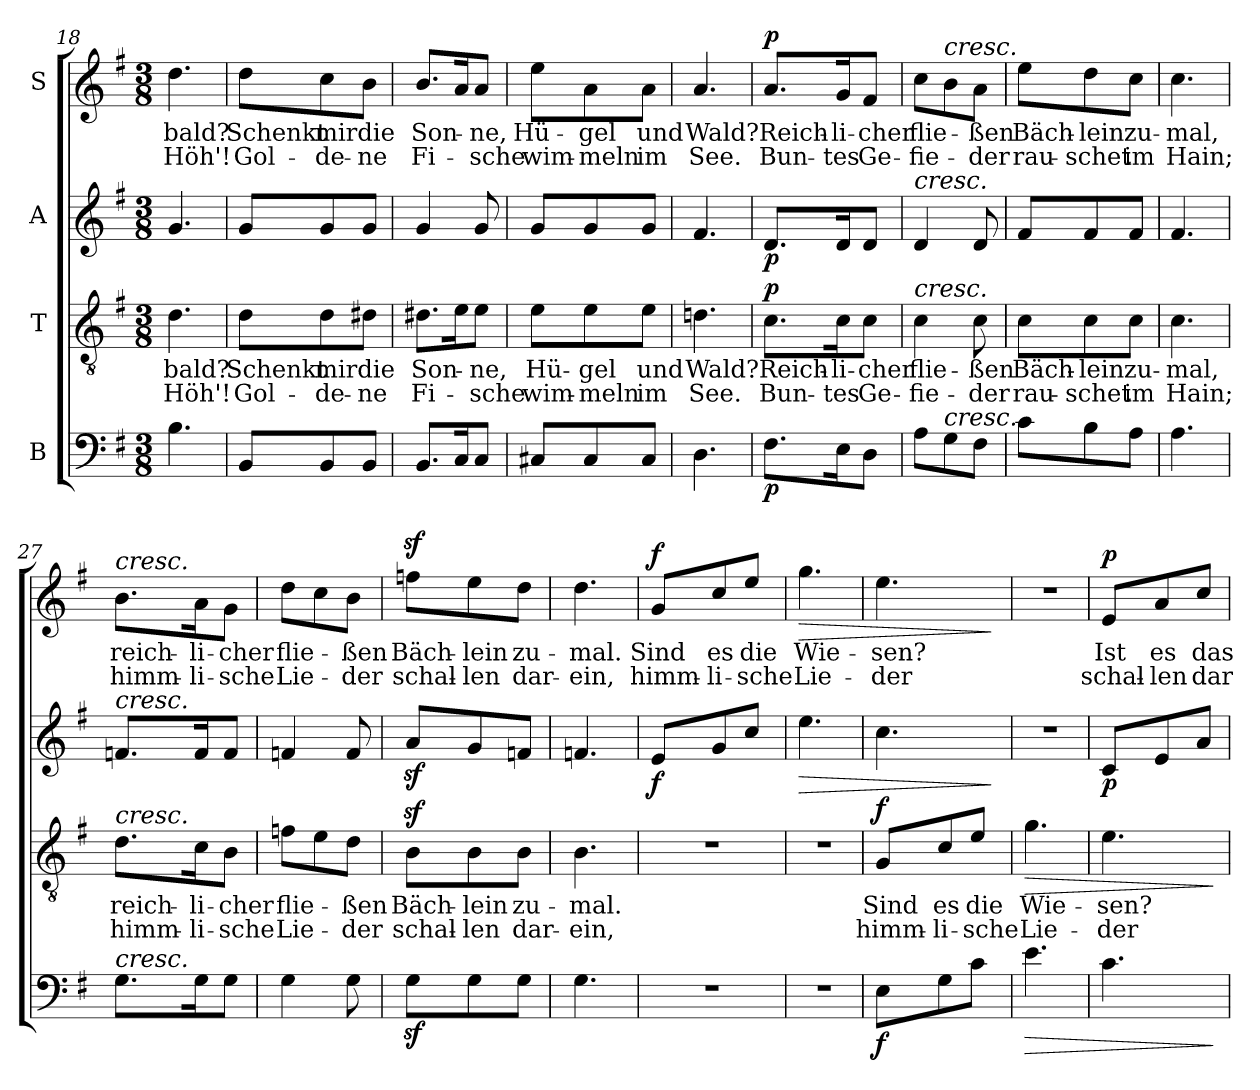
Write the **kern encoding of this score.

**kern	**dynam	**kern	**text	**text	**dynam	**kern	**dynam	**kern	**text	**text	**dynam
*part4	*part4	*part3	*part3	*part3	*part3	*part2	*part2	*part1	*part1	*part1	*part1
*staff4	*staff4	*staff3	*staff3	*staff3	*staff3	*staff2	*staff2	*staff1	*staff1	*staff1	*staff1
*I"B	*	*I"T	*	*	*	*I"A	*	*I"S	*	*	*
*clefF4	*	*clefGv2	*	*	*	*clefG2	*	*clefG2	*	*	*
*k[f#]	*	*k[f#]	*	*	*	*k[f#]	*	*k[f#]	*	*	*
*M3/8	*	*M3/8	*	*	*	*M3/8	*	*M3/8	*	*	*
=18	=18	=18	=18	=18	=18	=18	=18	=18	=18	=18	=18
!	!	!	!LO:LY:b	!LO:LY:b	!	!	!	!	!LO:LY:b	!LO:LY:b	!
4.B\	.	4.d\	bald?	Höh'!	.	4.g/	.	4.dd\	bald?	Höh'!	.
=19	=19	=19	=19	=19	=19	=19	=19	=19	=19	=19	=19
!	!	!	!LO:LY:b	!LO:LY:b	!	!	!	!	!LO:LY:b	!LO:LY:b	!
8BB/L	.	8d\L	Schenkt	Gol-	.	8g/L	.	8dd\L	Schenkt	Gol-	.
!	!	!	!LO:LY:b	!LO:LY:b	!	!	!	!	!LO:LY:b	!LO:LY:b	!
8BB/	.	8d\	mir	-de-	.	8g/	.	8cc\	mir	-de-	.
!	!	!	!LO:LY:b	!LO:LY:b	!	!	!	!	!LO:LY:b	!LO:LY:b	!
8BB/J	.	8d#X\J	die	-ne	.	8g/J	.	8b\J	die	-ne	.
=20	=20	=20	=20	=20	=20	=20	=20	=20	=20	=20	=20
!	!	!	!LO:LY:b	!LO:LY:b	!	!	!	!	!LO:LY:b	!LO:LY:b	!
8.BB/L	.	8.d#X\L	Son-	Fi-	.	4g/	.	8.b/L	Son-	Fi-	.
16C/K	.	16e\K	.	.	.	.	.	16a/K	.	.	.
!	!	!	!LO:LY:b	!LO:LY:b	!	!	!	!	!LO:LY:b	!LO:LY:b	!
8C/J	.	8e\J	-ne,	-sche	.	8g/	.	8a/J	-ne,	-sche	.
=21	=21	=21	=21	=21	=21	=21	=21	=21	=21	=21	=21
!	!	!	!LO:LY:b	!LO:LY:b	!	!	!	!	!LO:LY:b	!LO:LY:b	!
8C#X/L	.	8e\L	Hü-	wim-	.	8g/L	.	8ee\L	Hü-	wim-	.
!	!	!	!LO:LY:b	!LO:LY:b	!	!	!	!	!LO:LY:b	!LO:LY:b	!
8C#/	.	8e\	-gel	-meln	.	8g/	.	8a\	-gel	-meln	.
!	!	!	!LO:LY:b	!LO:LY:b	!	!	!	!	!LO:LY:b	!LO:LY:b	!
8C#/J	.	8e\J	und	im	.	8g/J	.	8a\J	und	im	.
=22	=22	=22	=22	=22	=22	=22	=22	=22	=22	=22	=22
!	!	!	!LO:LY:b	!LO:LY:b	!	!	!	!	!LO:LY:b	!LO:LY:b	!
4.D\	.	4.dn\	Wald?	See.	.	4.f#/	.	4.a/	Wald?	See.	.
!!LO:LB:g=z
=23	=23	=23	=23	=23	=23	=23	=23	=23	=23	=23	=23
!	!LO:DY:b	!	!LO:LY:b	!LO:LY:b	!LO:DY:b	!	!LO:DY:b	!	!LO:LY:b	!LO:LY:b	!LO:DY:b
8.F#\L	p	8.c\L	Reich-	Bun-	p	8.d/L	p	8.a/L	Reich-	Bun-	p
!	!	!	!LO:LY:b	!LO:LY:b	!	!	!	!	!LO:LY:b	!LO:LY:b	!
16E\K	.	16c\K	-li-	-tes	.	16d/K	.	16g/K	-li-	-tes	.
!	!	!	!LO:LY:b	!LO:LY:b	!	!	!	!	!LO:LY:b	!LO:LY:b	!
8D\J	.	8c\J	-cher	Ge-	.	8d/J	.	8f#/J	-cher	Ge-	.
=24	=24	=24	=24	=24	=24	=24	=24	=24	=24	=24	=24
!	!	!	!	!	!	!LO:TX:a:i:t=cresc.	!	!	!	!	!
!	!	!LO:TX:a:i:t=cresc.	!	!	!	!	!	!	!	!	!
!	!	!	!LO:LY:b	!LO:LY:b	!	!	!	!	!LO:LY:b	!LO:LY:b	!
8A\L	.	4c\	flie-	-fie-	.	4d/	.	8cc\L	flie-	-fie-	.
!	!	!	!	!	!	!	!	!LO:TX:a:i:t=cresc.	!	!	!
!LO:TX:a:i:t=cresc.	!	!	!	!	!	!	!	!	!	!	!
8G\	.	.	.	.	.	.	.	8b\	.	.	.
!	!	!	!LO:LY:b	!LO:LY:b	!	!	!	!	!LO:LY:b	!LO:LY:b	!
8F#\J	.	8c\	-ßen	-der	.	8d/	.	8a\J	-ßen	-der	.
=25	=25	=25	=25	=25	=25	=25	=25	=25	=25	=25	=25
!	!	!	!LO:LY:b	!LO:LY:b	!	!	!	!	!LO:LY:b	!LO:LY:b	!
8c\L	.	8c\L	Bäch-	rau-	.	8f#/L	.	8ee\L	Bäch-	rau-	.
!	!	!	!LO:LY:b	!LO:LY:b	!	!	!	!	!LO:LY:b	!LO:LY:b	!
8B\	.	8c\	-lein	-schet	.	8f#/	.	8dd\	-lein	-schet	.
!	!	!	!LO:LY:b	!LO:LY:b	!	!	!	!	!LO:LY:b	!LO:LY:b	!
8A\J	.	8c\J	zu-	im	.	8f#/J	.	8cc\J	zu-	im	.
=26	=26	=26	=26	=26	=26	=26	=26	=26	=26	=26	=26
!	!	!	!LO:LY:b	!LO:LY:b	!	!	!	!	!LO:LY:b	!LO:LY:b	!
4.A\	.	4.c\	-mal,	Hain;	.	4.f#/	.	4.cc\	-mal,	Hain;	.
=27	=27	=27	=27	=27	=27	=27	=27	=27	=27	=27	=27
!	!	!	!	!	!	!	!	!LO:TX:a:i:t=cresc.	!	!	!
!	!	!	!	!	!	!LO:TX:a:i:t=cresc.	!	!	!	!	!
!	!	!LO:TX:a:i:t=cresc.	!	!	!	!	!	!	!	!	!
!LO:TX:a:i:t=cresc.	!	!	!	!	!	!	!	!	!	!	!
!	!	!	!LO:LY:b	!LO:LY:b	!	!	!	!	!LO:LY:b	!LO:LY:b	!
8.G\L	.	8.d\L	reich-	himm-	.	8.fn/L	.	8.b\L	reich-	himm-	.
!	!	!	!LO:LY:b	!LO:LY:b	!	!	!	!	!LO:LY:b	!LO:LY:b	!
16G\K	.	16c\K	-li-	-li-	.	16f/K	.	16a\K	-li-	-li-	.
!	!	!	!LO:LY:b	!LO:LY:b	!	!	!	!	!LO:LY:b	!LO:LY:b	!
8G\J	.	8B\J	-cher	-sche	.	8f/J	.	8g\J	-cher	-sche	.
=28	=28	=28	=28	=28	=28	=28	=28	=28	=28	=28	=28
!	!	!	!LO:LY:b	!LO:LY:b	!	!	!	!	!LO:LY:b	!LO:LY:b	!
4G\	.	8fn\L	flie-	Lie-	.	4fn/	.	8dd\L	flie-	Lie-	.
.	.	8e\	.	.	.	.	.	8cc\	.	.	.
!	!	!	!LO:LY:b	!LO:LY:b	!	!	!	!	!LO:LY:b	!LO:LY:b	!
8G\	.	8d\J	-ßen	-der	.	8f/	.	8b\J	-ßen	-der	.
=29	=29	=29	=29	=29	=29	=29	=29	=29	=29	=29	=29
!	!	!	!LO:LY:b	!LO:LY:b	!	!	!	!	!LO:LY:b	!LO:LY:b	!
8Gz<\L	.	8Bz<\L	Bäch-	schal-	.	8az</L	.	8ffnz<\L	Bäch-	schal-	.
!	!	!	!LO:LY:b	!LO:LY:b	!	!	!	!	!LO:LY:b	!LO:LY:b	!
8G\	.	8B\	-lein	-len	.	8g/	.	8ee\	-lein	-len	.
!	!	!	!LO:LY:b	!LO:LY:b	!	!	!	!	!LO:LY:b	!LO:LY:b	!
8G\J	.	8B\J	zu-	dar-	.	8fn/J	.	8dd\J	zu-	dar-	.
=30	=30	=30	=30	=30	=30	=30	=30	=30	=30	=30	=30
!	!	!	!LO:LY:b	!LO:LY:b	!	!	!	!	!LO:LY:b	!LO:LY:b	!
4.G\	.	4.B\	-mal.	-ein,	.	4.fn/	.	4.dd\	-mal.	-ein,	.
!!LO:LB:g=z
=31	=31	=31	=31	=31	=31	=31	=31	=31	=31	=31	=31
!	!	!	!	!	!	!	!LO:DY:b	!	!LO:LY:b	!LO:LY:b	!LO:DY:b
4.r	.	4.r	.	.	.	8e/L	f	8g/L	Sind	himm-	f
!	!	!	!	!	!	!	!	!	!LO:LY:b	!LO:LY:b	!
.	.	.	.	.	.	8g/	.	8cc/	es	-li-	.
!	!	!	!	!	!	!	!	!	!LO:LY:b	!LO:LY:b	!
.	.	.	.	.	.	8cc/J	.	8ee/J	die	-sche	.
=32	=32	=32	=32	=32	=32	=32	=32	=32	=32	=32	=32
!	!	!	!	!	!	!	!LO:HP:b	!	!LO:LY:b	!LO:LY:b	!LO:HP:b
4.r	.	4.r	.	.	.	4.ee\	>	4.gg\	Wie-	Lie-	>
=33	=33	=33	=33	=33	=33	=33	=33	=33	=33	=33	=33
!	!LO:DY:b	!	!LO:LY:b	!LO:LY:b	!LO:DY:b	!	!	!	!LO:LY:b	!LO:LY:b	!
8E\L	f	8G/L	Sind	himm-	f	4.cc\	.	4.ee\	-sen?	-der	.
!	!	!	!LO:LY:b	!LO:LY:b	!	!	!	!	!	!	!
8G\	.	8c/	es	-li-	.	.	.	.	.	.	.
!	!	!	!LO:LY:b	!LO:LY:b	!	!	!	!	!	!	!
8c\J	.	8e/J	die	-sche	.	.	.	.	.	.	.
.	.	.	.	.	.	.	]	.	.	.	]
=34	=34	=34	=34	=34	=34	=34	=34	=34	=34	=34	=34
!	!LO:HP:b	!	!LO:LY:b	!LO:LY:b	!LO:HP:b	!	!	!	!	!	!
4.e\	>	4.g\	Wie-	Lie-	>	4.r	.	4.r	.	.	.
=35	=35	=35	=35	=35	=35	=35	=35	=35	=35	=35	=35
!	!	!	!LO:LY:b	!LO:LY:b	!	!	!LO:DY:b	!	!LO:LY:b	!LO:LY:b	!LO:DY:b
4.c\	.	4.e\	-sen?	-der	.	8c/L	p	8e/L	Ist	schal-	p
!	!	!	!	!	!	!	!	!	!LO:LY:b	!LO:LY:b	!
.	.	.	.	.	.	8e/	.	8a/	es	-len	.
!	!	!	!	!	!	!	!	!	!LO:LY:b	!LO:LY:b	!
.	.	.	.	.	.	8a/J	.	8cc/J	das	dar-	.
.	]	.	.	.	]	.	.	.	.	.	.
=	=	=	=	=	=	=	=	=	=	=	=
*-	*-	*-	*-	*-	*-	*-	*-	*-	*-	*-	*-
